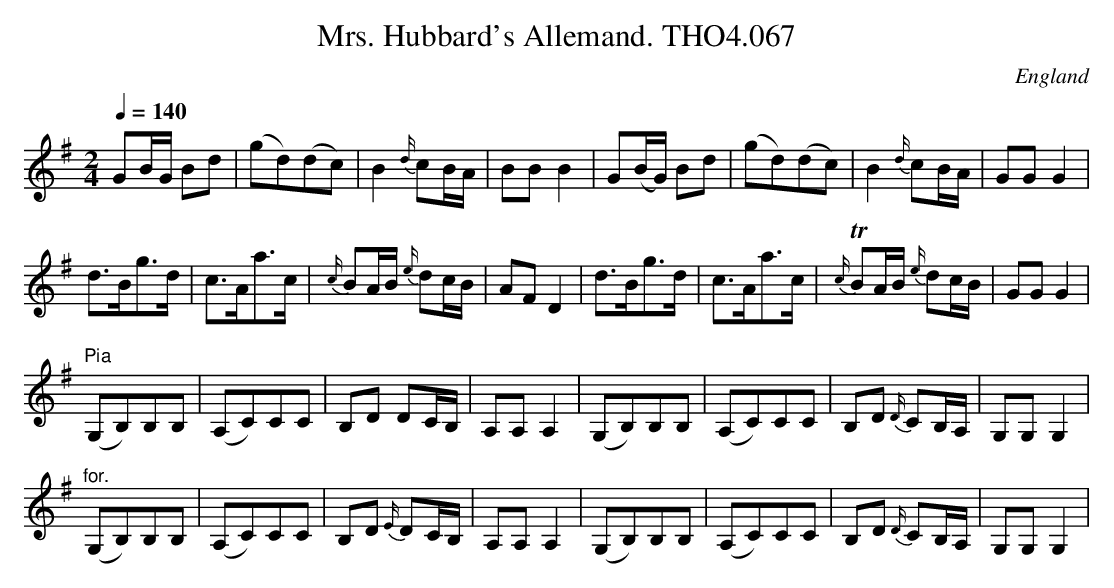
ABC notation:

X:1
T:Mrs. Hubbard's Allemand. THO4.067
O:England
M:2/4
L:1/8
Q:1/4=140
K:G major
GB/G/ Bd|(gd)(dc)|B2 {d/}cB/A/|BB B2|\
G(B/G/) Bd|(gd)(dc)|B2 {d/}cB/A/|GG G2|
d>Bg>d|c>Aa>c|{c/}BA/B/ {e/}dc/B/|AF D2|\
d>Bg>d|c>Aa>c|{c/}TBA/B/ {e/}dc/B/|GG G2|
"Pia"(G,B,)B,B,|(A,C)CC|B,D DC/B,/|A,A, A,2|\
(G,B,)B,B,|(A,C)CC|B,D {D/}CB,/A,/|G,G, G,2|
"^for."(G,B,)B,B,|(A,C)CC|B,D {E/}DC/B,/|A,A, A,2|\
(G,B,)B,B,|(A,C)CC|B,D {D/}CB,/A,/|G,G, G,2|
